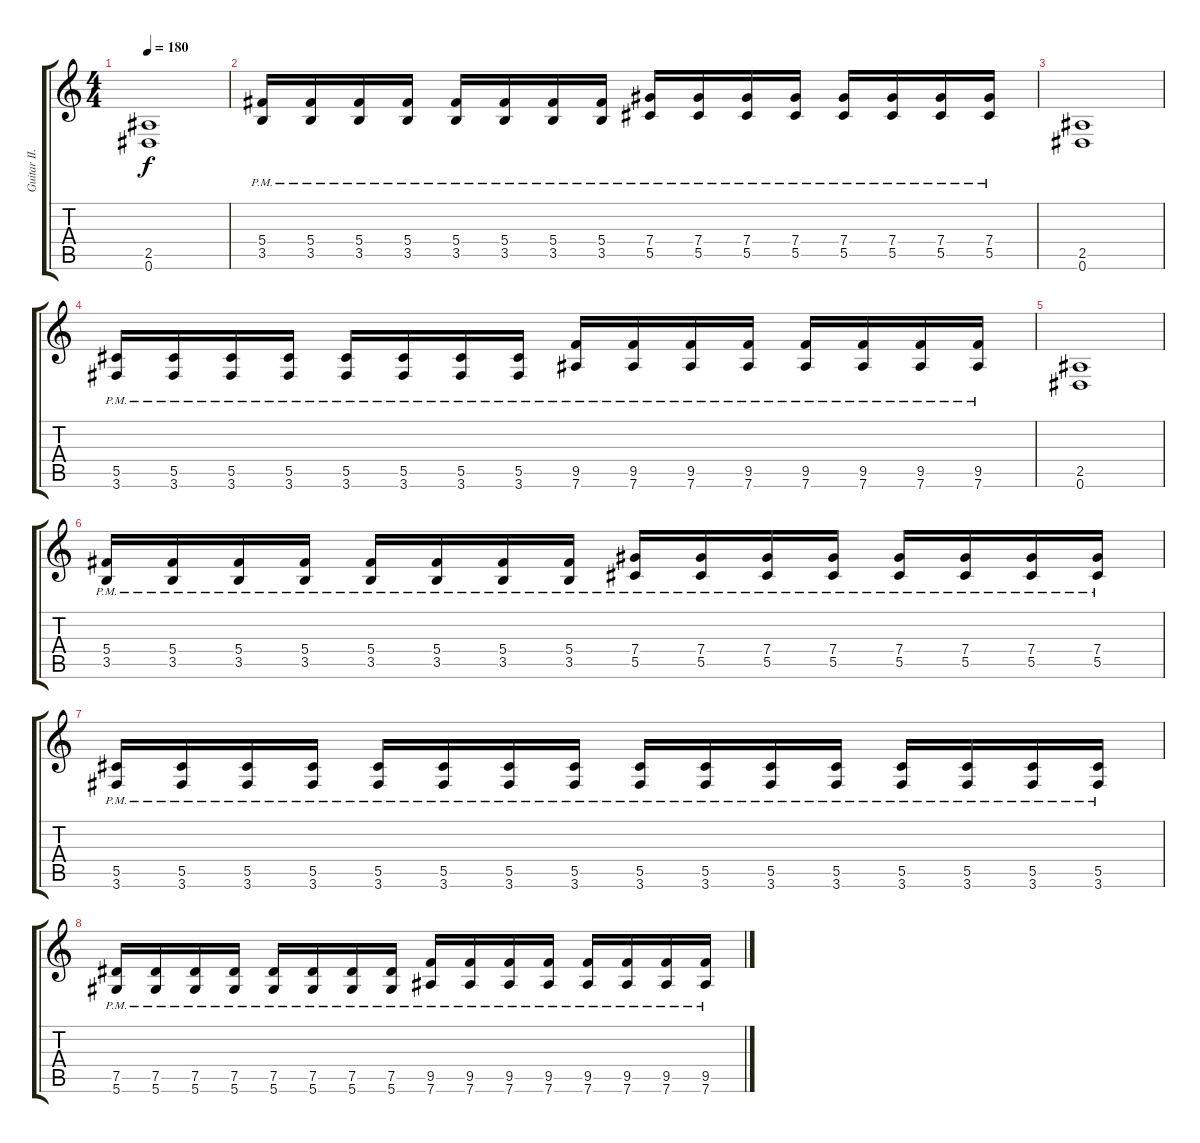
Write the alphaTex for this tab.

\track ("Guitar II." "Guitar II.") {instrument overdrivenguitar}
\staff {score tabs}
\tuning (Eb4 Bb3 Gb3 Db3 Ab2 Eb2) {hide}
\ts (4 4)
\tempo 180
\clef g2
\ks c
(2.5 0.6).1{dy f} |
(5.4{pm} 3.5{pm}).16 (5.4{pm} 3.5{pm}).16 (5.4{pm} 3.5{pm}).16 (5.4{pm} 3.5{pm}).16 (5.4{pm} 3.5{pm}).16 (5.4{pm} 3.5{pm}).16 (5.4{pm} 3.5{pm}).16 (5.4{pm} 3.5{pm}).16 (7.4{pm} 5.5{pm}).16 (7.4{pm} 5.5{pm}).16 (7.4{pm} 5.5{pm}).16 (7.4{pm} 5.5{pm}).16 (7.4{pm} 5.5{pm}).16 (7.4{pm} 5.5{pm}).16 (7.4{pm} 5.5{pm}).16 (7.4{pm} 5.5{pm}).16 |
(2.5 0.6).1 |
(5.5{pm} 3.6{pm}).16 (5.5{pm} 3.6{pm}).16 (5.5{pm} 3.6{pm}).16 (5.5{pm} 3.6{pm}).16 (5.5{pm} 3.6{pm}).16 (5.5{pm} 3.6{pm}).16 (5.5{pm} 3.6{pm}).16 (5.5{pm} 3.6{pm}).16 (9.5{pm} 7.6{pm}).16 (9.5{pm} 7.6{pm}).16 (9.5{pm} 7.6{pm}).16 (9.5{pm} 7.6{pm}).16 (9.5{pm} 7.6{pm}).16 (9.5{pm} 7.6{pm}).16 (9.5{pm} 7.6{pm}).16 (9.5{pm} 7.6{pm}).16 |
(2.5 0.6).1 |
(5.4{pm} 3.5{pm}).16 (5.4{pm} 3.5{pm}).16 (5.4{pm} 3.5{pm}).16 (5.4{pm} 3.5{pm}).16 (5.4{pm} 3.5{pm}).16 (5.4{pm} 3.5{pm}).16 (5.4{pm} 3.5{pm}).16 (5.4{pm} 3.5{pm}).16 (7.4{pm} 5.5{pm}).16 (7.4{pm} 5.5{pm}).16 (7.4{pm} 5.5{pm}).16 (7.4{pm} 5.5{pm}).16 (7.4{pm} 5.5{pm}).16 (7.4{pm} 5.5{pm}).16 (7.4{pm} 5.5{pm}).16 (7.4{pm} 5.5{pm}).16 |
(5.5{pm} 3.6).16 (5.5{pm} 3.6).16 (5.5{pm} 3.6).16 (5.5{pm} 3.6).16 (5.5{pm} 3.6).16 (5.5{pm} 3.6).16 (5.5{pm} 3.6).16 (5.5{pm} 3.6).16 (5.5{pm} 3.6).16 (5.5{pm} 3.6).16 (5.5{pm} 3.6).16 (5.5{pm} 3.6).16 (5.5{pm} 3.6).16 (5.5{pm} 3.6).16 (5.5{pm} 3.6).16 (5.5{pm} 3.6).16 |
(7.5{pm} 5.6).16 (7.5{pm} 5.6).16 (7.5{pm} 5.6).16 (7.5{pm} 5.6).16 (7.5{pm} 5.6).16 (7.5{pm} 5.6).16 (7.5{pm} 5.6).16 (7.5{pm} 5.6).16 (9.5{pm} 7.6).16 (9.5{pm} 7.6).16 (9.5{pm} 7.6).16 (9.5{pm} 7.6).16 (9.5{pm} 7.6).16 (9.5{pm} 7.6).16 (9.5{pm} 7.6).16 (9.5{pm} 7.6).16
